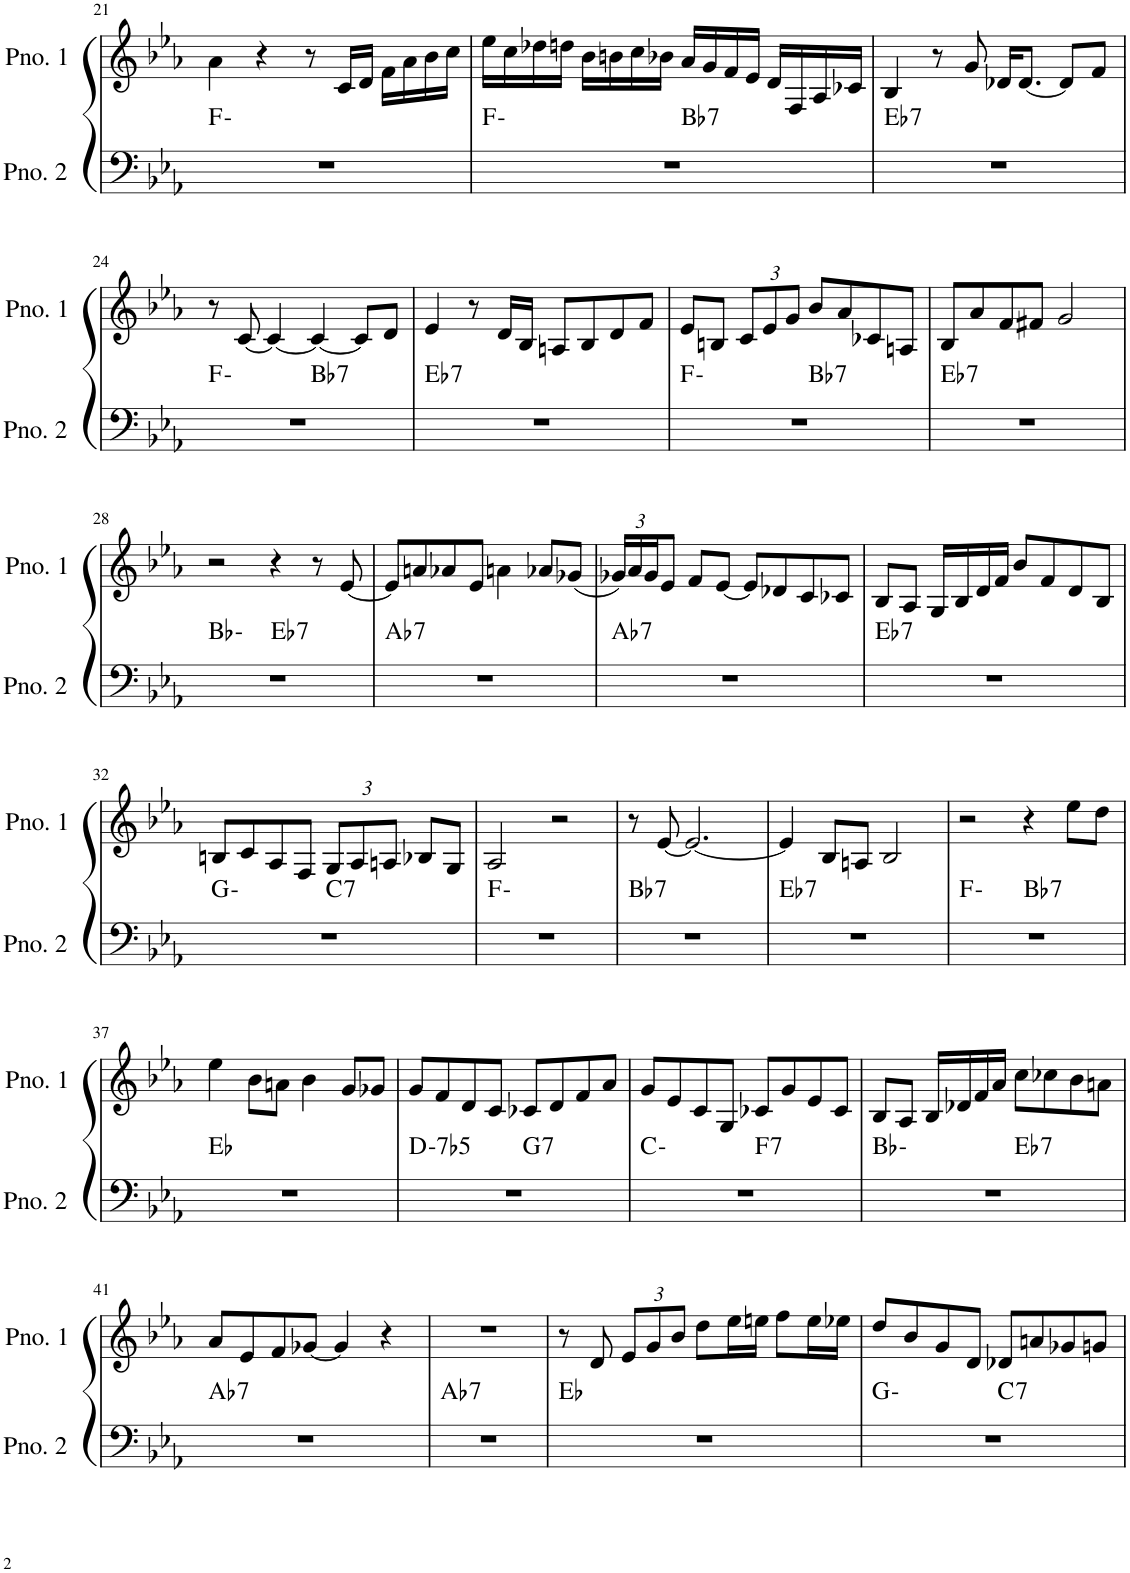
**kern	**harte	**kern
*part2	*part2	*part1
*staff2	*	*staff1
*I"ピアノ 2	*	*I"ピアノ 1
!!LO:PB:g=z
*clefF4	*	*clefG2
*k[b-e-a-]	*	*k[b-e-a-]
*M4/4	*	*M4/4
=21	=21	=21
1r	F:min	4a-\
.	.	4r
.	.	8r
.	.	16c/LL
.	.	16d/JJ
.	.	16f\LL
.	.	16a-\
.	.	16b-\
.	.	16cc\JJ
=22	=22	=22
*^	*	*
1r	2ryy	F:min	16ee-\LL
.	.	.	16cc\
.	.	.	16dd-X\
.	.	.	16ddn\JJ
.	.	.	16b-\LL
.	.	.	16bn\
.	.	.	16cc\
.	.	.	16b-X\JJ
!	!	!LO:H:kt=7	!
.	2ryy	Bb:7	16a-/LL
.	.	.	16g/
.	.	.	16f/
.	.	.	16e-/JJ
.	.	.	16d/LL
.	.	.	16F/
.	.	.	16A-/
.	.	.	16c-X/JJ
=23	=23	=23	=23
!	!	!LO:H:kt=7	!
*v	*v	*	*
1r	Eb:7	4B-/
.	.	8r
.	.	8g/
.	.	16d-X/KL
.	.	[8.d-/J
.	.	8d-/L]
.	.	8f/J
!!LO:LB:g=z
=24	=24	=24
*^	*	*
1r	2ryy	F:min	8r
.	.	.	[8c/
.	.	.	4c/_
!	!	!LO:H:kt=7	!
.	2ryy	Bb:7	4c/_
.	.	.	8c/L]
.	.	.	8d/J
=25	=25	=25	=25
!	!	!LO:H:kt=7	!
*v	*v	*	*
1r	Eb:7	4e-/
.	.	8r
.	.	16d/LL
.	.	16B-/JJ
.	.	8An/L
.	.	8B-/
.	.	8d/
.	.	8f/J
=26	=26	=26
*^	*	*
1r	2ryy	F:min	8e-/L
.	.	.	8Bn/J
*	*	*	*Xbrackettup
.	.	.	12c/L
.	.	.	12e-/
.	.	.	12g/J
!	!	!LO:H:kt=7	!
.	2ryy	Bb:7	8b-/L
.	.	.	8a-/
.	.	.	8c-X/
.	.	.	8An/J
=27	=27	=27	=27
!	!	!LO:H:kt=7	!
*v	*v	*	*
1r	Eb:7	8B-/L
.	.	8a-/
.	.	8f/
.	.	8f#X/J
.	.	2g/
!!LO:LB:g=z
=28	=28	=28
*^	*	*
1r	2ryy	Bb:min	2r
!	!	!LO:H:kt=7	!
.	2ryy	Eb:7	4r
.	.	.	8r
.	.	.	[8e-/
=29	=29	=29	=29
!	!	!LO:H:kt=7	!
*v	*v	*	*
1r	Ab:7	8e-/L]
.	.	8an/
.	.	8a-X/
.	.	8e-/J
.	.	4an\
.	.	8a-X/L
.	.	(8g-X/J
=30	=30	=30
!	!LO:H:kt=7	!
1r	Ab:7	24g-X/LL)
.	.	24a-/
.	.	24g-/J
.	.	8e-/J
.	.	8f/L
.	.	[8e-/J
.	.	8e-/L]
.	.	8d-X/
.	.	8c/
.	.	8c-X/J
=31	=31	=31
!	!LO:H:kt=7	!
1r	Eb:7	8B-/L
.	.	8A-/J
.	.	16G/LL
.	.	16B-/
.	.	16d/
.	.	16f/JJ
.	.	8b-/L
.	.	8f/
.	.	8d/
.	.	8B-/J
!!LO:LB:g=z
=32	=32	=32
*^	*	*
1r	2ryy	G:min	8Bn/L
.	.	.	8c/
.	.	.	8A-/
.	.	.	8F/J
!	!	!LO:H:kt=7	!
.	2ryy	C:7	12G/L
.	.	.	12A-/
.	.	.	12An/J
.	.	.	8B-X/L
.	.	.	8G/J
*v	*v	*	*
=33	=33	=33
1r	F:min	2A-/
.	.	2r
=34	=34	=34
!	!LO:H:kt=7	!
1r	Bb:7	8r
.	.	[8e-/
.	.	2.e-/_
=35	=35	=35
!	!LO:H:kt=7	!
1r	Eb:7	4e-/]
.	.	8B-/L
.	.	8An/J
.	.	2B-/
=36	=36	=36
*^	*	*
1r	2ryy	F:min	2r
!	!	!LO:H:kt=7	!
.	2ryy	Bb:7	4r
.	.	.	8ee-\L
.	.	.	8dd\J
*v	*v	*	*
!!LO:LB:g=z
=37	=37	=37
1r	Eb:maj	4ee-\
.	.	8b-\L
.	.	8an\J
.	.	4b-\
.	.	8g/L
.	.	8g-X/J
=38	=38	=38
!	!LO:H:kt=-7b5	!
*^	*	*
1r	2ryy	D:hdim7	8g/L
.	.	.	8f/
.	.	.	8d/
.	.	.	8c/J
!	!	!LO:H:kt=7	!
.	2ryy	G:7	8c-X/L
.	.	.	8d/
.	.	.	8f/
.	.	.	8a-/J
=39	=39	=39	=39
1r	2ryy	C:min	8g/L
.	.	.	8e-/
.	.	.	8c/
.	.	.	8G/J
!	!	!LO:H:kt=7	!
.	2ryy	F:7	8c-X/L
.	.	.	8g/
.	.	.	8e-/
.	.	.	8c-/J
=40	=40	=40	=40
1r	2ryy	Bb:min	8B-/L
.	.	.	8A-/J
.	.	.	16B-/LL
.	.	.	16d-X/
.	.	.	16f/
.	.	.	16a-/JJ
!	!	!LO:H:kt=7	!
.	2ryy	Eb:7	8cc\L
.	.	.	8cc-X\
.	.	.	8b-\
.	.	.	8an\J
!!LO:LB:g=z
=41	=41	=41	=41
!	!	!LO:H:kt=7	!
*v	*v	*	*
1r	Ab:7	8a-/L
.	.	8e-/
.	.	8f/
.	.	[8g-X/J
.	.	4g-/]
.	.	4r
=42	=42	=42
!	!LO:H:kt=7	!
1r	Ab:7	1r
=43	=43	=43
1r	Eb:maj	8r
.	.	8d/
.	.	12e-/L
.	.	12g/
.	.	12b-/J
.	.	8dd\L
.	.	16ee-\L
.	.	16een\JJ
.	.	8ff\L
.	.	16ee\L
.	.	16ee-X\JJ
=44	=44	=44
*^	*	*
1r	2ryy	G:min	8dd/L
.	.	.	8b-/
.	.	.	8g/
.	.	.	8d/J
!	!	!LO:H:kt=7	!
.	2ryy	C:7	8d-X/L
.	.	.	8an/
.	.	.	8g-X/
.	.	.	8gn/J
*v	*v	*	*
=	=	=
*-	*-	*-
